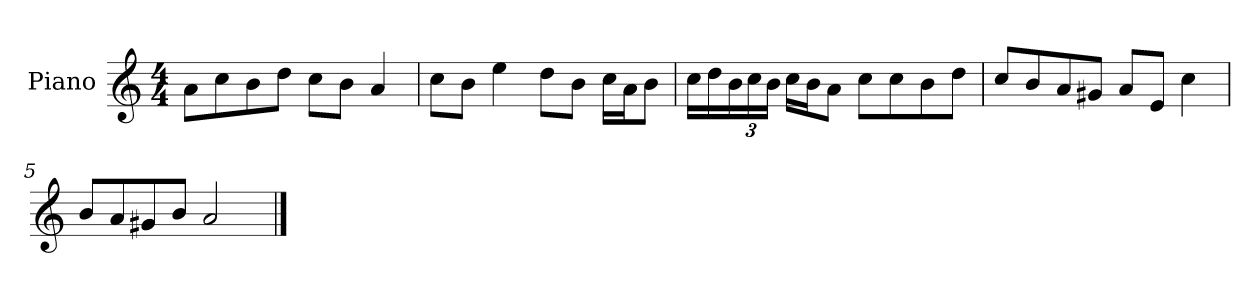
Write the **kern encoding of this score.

**kern
*part1
*staff1
*I"Piano
*I'P-no
*clefG2
*k[]
*M4/4
*MM90
=1
8a\L
8cc\
8b\
8dd\J
8cc\L
8b\J
4a/
=2
8cc\L
8b\J
4ee\
8dd\L
8b\J
16cc\LL
16a\J
8b\J
=3
16cc\LL
16dd\
*Xbrackettup
24b\
24cc\
24b\JJ
16cc\LL
16b\J
8a\J
8cc\L
8cc\
8b\
8dd\J
=4
8cc/L
8b/
8a/
8g#X/J
8a/L
8e/J
4cc\
=5
8b/L
8a/
8g#X/
8b/J
2a/
==
*-
